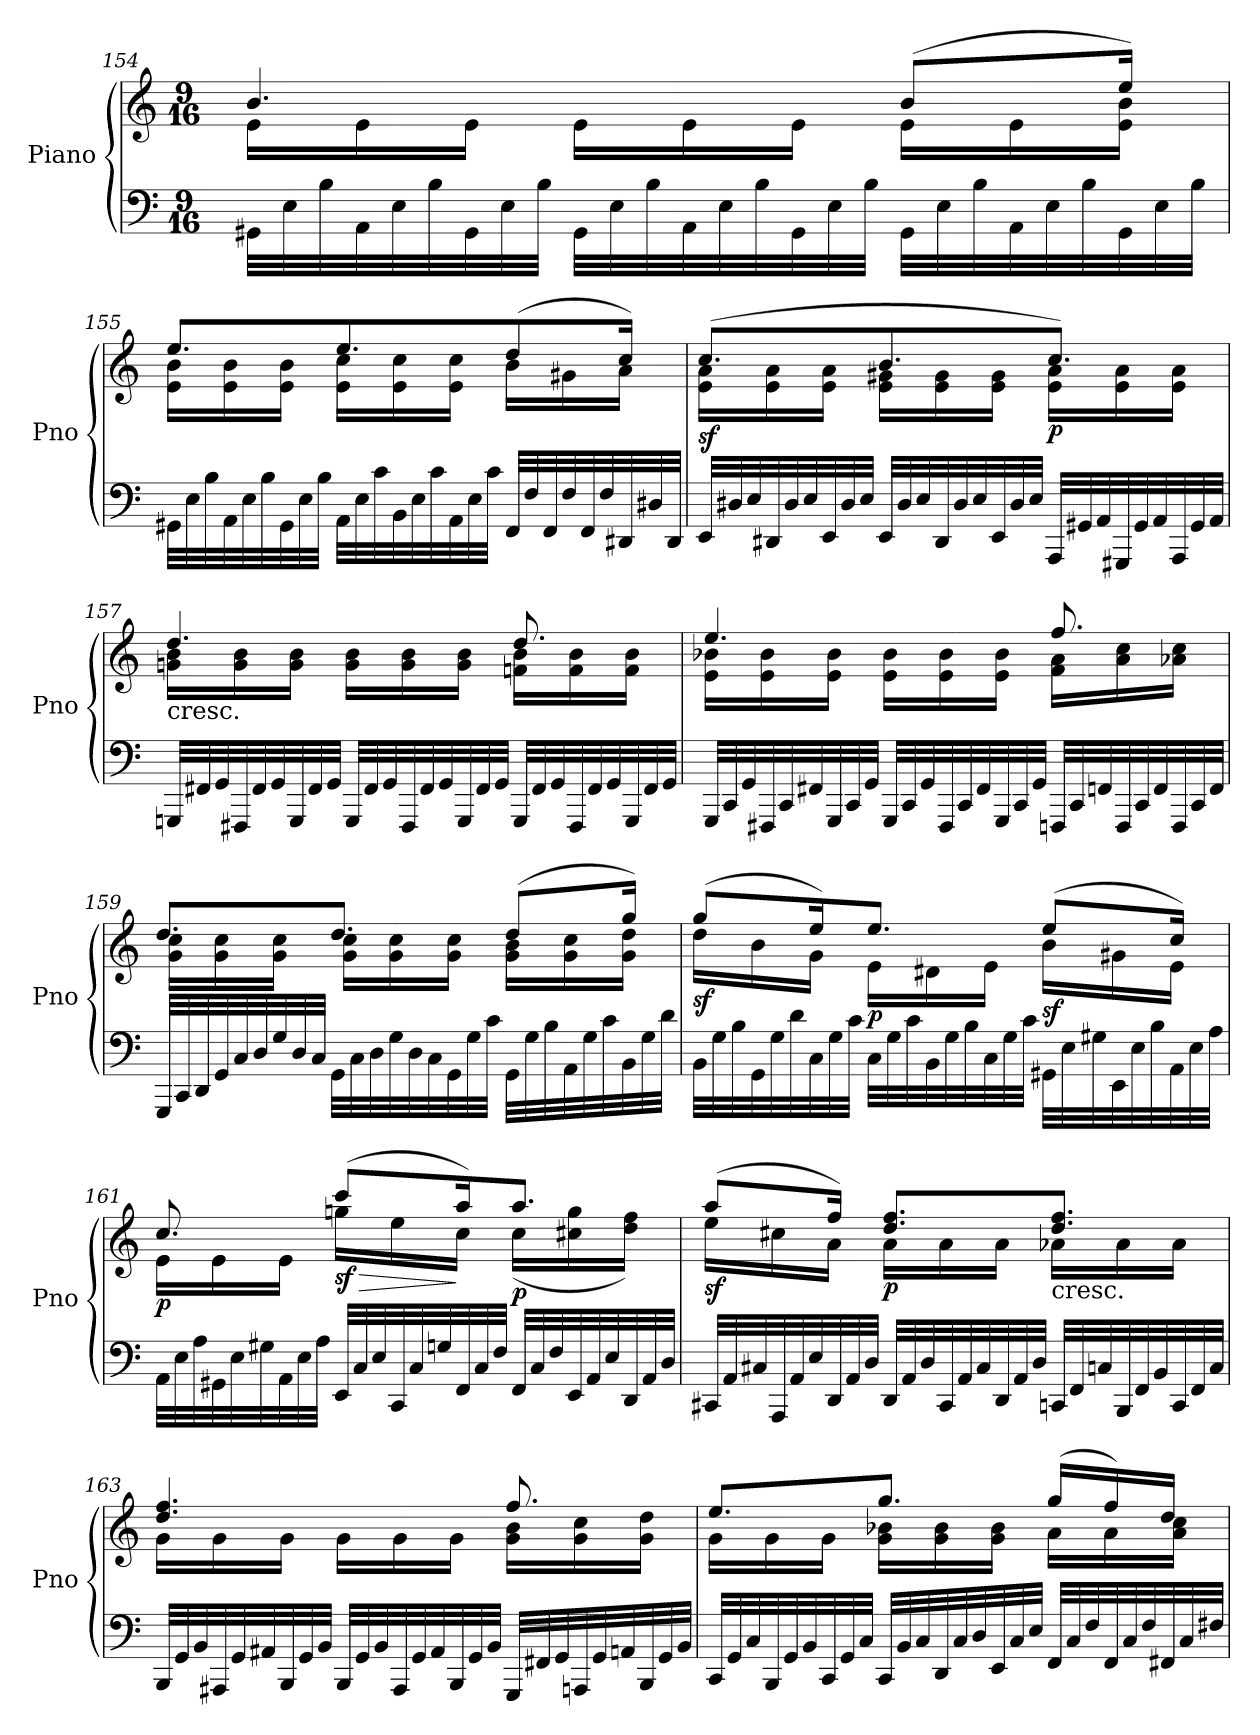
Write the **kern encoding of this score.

**kern	**kern	**dynam
*part1	*part1	*part1
*staff2	*staff1	*staff1/2
*I"Piano	*	*
*I'Pno	*	*
!!LO:PB:g=z
*clefF4	*clefG2	*
*k[]	*k[]	*
*C:	*C:	*
*M9/16	*M9/16	*
*Xtuplet	*	*
=154	=154	=154
*	*^	*
48GG#X\LLL	4.b/	16e\LL	.
48E\	.	.	.
48B\	.	.	.
48AA\	.	16e\	.
48E\	.	.	.
48B\	.	.	.
48GG#\	.	16e\JJ	.
48E\	.	.	.
48B\JJJ	.	.	.
48GG#\LLL	.	16e\LL	.
48E\	.	.	.
48B\	.	.	.
48AA\	.	16e\	.
48E\	.	.	.
48B\	.	.	.
48GG#\	.	16e\JJ	.
48E\	.	.	.
48B\JJJ	.	.	.
48GG#\LLL	(>8b/L	16e\LL	.
48E\	.	.	.
48B\	.	.	.
48AA\	.	16e\	.
48E\	.	.	.
48B\	.	.	.
48GG#\	16ee/Jk)	16e\ 16b\JJ	.
48E\	.	.	.
48B\JJJ	.	.	.
!!LO:LB:g=z	!!
=155	=155	=155	=155
48GG#X\LLL	8.ee/L	16e\ 16b\LL	.
48E\	.	.	.
48B\	.	.	.
48AA\	.	16e\ 16b\	.
48E\	.	.	.
48B\	.	.	.
48GG#\	.	16e\ 16b\JJ	.
48E\	.	.	.
48B\JJJ	.	.	.
48AA\LLL	8.ee/	16e\ 16cc\LL	.
48E\	.	.	.
48c\	.	.	.
48BB\	.	16e\ 16cc\	.
48E\	.	.	.
48c\	.	.	.
48AA\	.	16e\ 16cc\JJ	.
48E\	.	.	.
48c\JJJ	.	.	.
48FF/LLL	(>8dd/	16b\LL	.
48F/	.	.	.
48FF/	.	.	.
48F/	.	16g#X\	.
48FF/	.	.	.
48F/	.	.	.
48DD#X/	16cc/Jk)	16a\JJ	.
48D#X/	.	.	.
48DD#/JJJ	.	.	.
!!LO:LB:g=z	!!
=156	=156	=156	=156
!	!	!	!LO:DY:b
48EE/LLL	(>8.cc/L	16e\ 16a\LL	sf
48D#X/	.	.	.
48E/	.	.	.
48DD#X/	.	16e\ 16a\	.
48D#/	.	.	.
48E/	.	.	.
48EE/	.	16e\ 16a\JJ	.
48D#/	.	.	.
48E/JJJ	.	.	.
48EE/LLL	8.b/	16e\ 16g#X\LL	.
48D#/	.	.	.
48E/	.	.	.
48DD#/	.	16e\ 16g#\	.
48D#/	.	.	.
48E/	.	.	.
48EE/	.	16e\ 16g#\JJ	.
48D#/	.	.	.
48E/JJJ	.	.	.
!	!	!	!LO:DY:b
48AAA/LLL	8.cc/J)	16e\ 16a\LL	p
48GG#X/	.	.	.
48AA/	.	.	.
48GGG#X/	.	16e\ 16a\	.
48GG#/	.	.	.
48AA/	.	.	.
48AAA/	.	16e\ 16a\JJ	.
48GG#/	.	.	.
48AA/JJJ	.	.	.
!!LO:LB:g=z	!!
=157	=157	=157	=157
!	!LO:TX:b:t=cresc.	!	!
48GGGn/LLL	4.dd/	16gn\ 16b\LL	.
48FF#X/	.	.	.
48GG/	.	.	.
48FFF#X/	.	16g\ 16b\	.
48FF#/	.	.	.
48GG/	.	.	.
48GGG/	.	16g\ 16b\JJ	.
48FF#/	.	.	.
48GG/JJJ	.	.	.
48GGG/LLL	.	16g\ 16b\LL	.
48FF#/	.	.	.
48GG/	.	.	.
48FFF#/	.	16g\ 16b\	.
48FF#/	.	.	.
48GG/	.	.	.
48GGG/	.	16g\ 16b\JJ	.
48FF#/	.	.	.
48GG/JJJ	.	.	.
48GGG/LLL	8.dd/	16fn\ 16b\LL	.
48FF#/	.	.	.
48GG/	.	.	.
48FFF#/	.	16f\ 16b\	.
48FF#/	.	.	.
48GG/	.	.	.
48GGG/	.	16f\ 16b\JJ	.
48FF#/	.	.	.
48GG/JJJ	.	.	.
!!LO:LB:g=z	!!
=158	=158	=158	=158
48GGG/LLL	4.ee/	16e\ 16b-X\LL	.
48CC/	.	.	.
48GG/	.	.	.
48FFF#X/	.	16e\ 16b-\	.
48CC/	.	.	.
48FF#X/	.	.	.
48GGG/	.	16e\ 16b-\JJ	.
48CC/	.	.	.
48GG/JJJ	.	.	.
48GGG/LLL	.	16e\ 16b-\LL	.
48CC/	.	.	.
48GG/	.	.	.
48FFF#/	.	16e\ 16b-\	.
48CC/	.	.	.
48FF#/	.	.	.
48GGG/	.	16e\ 16b-\JJ	.
48CC/	.	.	.
48GG/JJJ	.	.	.
48FFFn/LLL	8.ff/	16f\ 16a\LL	.
48CC/	.	.	.
48FFn/	.	.	.
48FFF/	.	16a\ 16cc\	.
48CC/	.	.	.
48FF/	.	.	.
48FFF/	.	16a-X\ 16cc\JJ	.
48CC/	.	.	.
48FF/JJJ	.	.	.
!!LO:PB:g=z	!!
=159	=159	=159	=159
48GGG/LLL	8.dd/L	16g\ 16cc\LL	.
48CC/	.	.	.
48DD/	.	.	.
48GG/	.	16g\ 16cc\	.
48C/	.	.	.
48D/	.	.	.
48G/	.	16g\ 16cc\JJ	.
48D/	.	.	.
48C/JJJ	.	.	.
48GG\LLL	8.dd/J	16g\ 16cc\LL	.
48C\	.	.	.
48D\	.	.	.
48G\	.	16g\ 16cc\	.
48D\	.	.	.
48C\	.	.	.
48GG\	.	16g\ 16cc\JJ	.
48G\	.	.	.
48c\JJJ	.	.	.
48GG\LLL	(>8dd/L	16g\ 16b\LL	.
48G\	.	.	.
48B\	.	.	.
48AA\	.	16g\ 16cc\	.
48G\	.	.	.
48c\	.	.	.
48BB\	16gg/Jk)	16g\ 16dd\JJ	.
48G\	.	.	.
48d\JJJ	.	.	.
!!LO:LB:g=z	!!
=160	=160	=160	=160
!	!	!	!LO:DY:b
48BB\LLL	(>8gg/L	16dd\LL	sf
48G\	.	.	.
48B\	.	.	.
48GG\	.	16b\	.
48G\	.	.	.
48d\	.	.	.
48C\	16ee/K)	16g\JJ	.
48G\	.	.	.
48c\JJJ	.	.	.
!	!	!	!LO:DY:b
48C\LLL	8.ee/J	16e\LL	p
48G\	.	.	.
48c\	.	.	.
48BB\	.	16d#X\	.
48G\	.	.	.
48B\	.	.	.
48C\	.	16e\JJ	.
48G\	.	.	.
48c\JJJ	.	.	.
!	!	!	!LO:DY:b
48GG#X\LLL	(>8ee/L	16b\LL	sf
48E\	.	.	.
48G#X\	.	.	.
48EE\	.	16g#X\	.
48E\	.	.	.
48B\	.	.	.
48AA\	16cc/Jk)	16e\JJ	.
48E\	.	.	.
48A\JJJ	.	.	.
!!LO:LB:g=z	!!
=161	=161	=161	=161
!	!	!	!LO:DY:b
48AA\LLL	8.cc/	16e\LL	p
48E\	.	.	.
48A\	.	.	.
48GG#X\	.	16e\	.
48E\	.	.	.
48G#X\	.	.	.
48AA\	.	16e\JJ	.
48E\	.	.	.
48A\JJJ	.	.	.
!	!	!	!LO:HP:b
!	!	!	!LO:DY:n=1:b
48EE/LLL	(>8ccc/L	16ggn\LL	> sf
48C/	.	.	.
48E/	.	.	.
48CC/	.	16ee\	.
48C/	.	.	.
48Gn/	.	.	.
48FF/	16aa/K)	16cc\JJ	]
48C/	.	.	.
48F/JJJ	.	.	.
!	!	!	!LO:DY:n=2:b
48FF/LLL	8.aa/J	(<16cc\LL	p
48C/	.	.	.
48F/	.	.	.
48EE/	.	16cc#X\ 16gg\	.
48AA/	.	.	.
48E/	.	.	.
48DD/	.	16dd\ 16ff\JJ)	.
48AA/	.	.	.
48D/JJJ	.	.	.
!!LO:LB:g=z	!!
=162	=162	=162	=162
!	!	!	!LO:DY:b
48CC#X/LLL	(>8aa/L	16ee\LL	sf
48AA/	.	.	.
48C#X/	.	.	.
48AAA/	.	16cc#X\	.
48AA/	.	.	.
48E/	.	.	.
48DD/	16ff/Jk)	16a\JJ	.
48AA/	.	.	.
48D/JJJ	.	.	.
!	!	!	!LO:DY:b
48DD/LLL	8.dd/ 8.ff/L	16a\LL	p
48AA/	.	.	.
48D/	.	.	.
48CC#/	.	16a\	.
48AA/	.	.	.
48C#/	.	.	.
48DD/	.	16a\JJ	.
48AA/	.	.	.
48D/JJJ	.	.	.
!	!LO:TX:b:t=cresc.	!	!
48CCn/LLL	8.dd/ 8.ff/J	16a-X\LL	.
48FF/	.	.	.
48Cn/	.	.	.
48BBB/	.	16a-\	.
48FF/	.	.	.
48BB/	.	.	.
48CC/	.	16a-\JJ	.
48FF/	.	.	.
48C/JJJ	.	.	.
!!LO:LB:g=z	!!
=163	=163	=163	=163
48BBB/LLL	4.dd/ 4.ff/	16g\LL	.
48GG/	.	.	.
48BB/	.	.	.
48AAA#X/	.	16g\	.
48GG/	.	.	.
48AA#X/	.	.	.
48BBB/	.	16g\JJ	.
48GG/	.	.	.
48BB/JJJ	.	.	.
48BBB/LLL	.	16g\LL	.
48GG/	.	.	.
48BB/	.	.	.
48AAA#/	.	16g\	.
48GG/	.	.	.
48AA#/	.	.	.
48BBB/	.	16g\JJ	.
48GG/	.	.	.
48BB/JJJ	.	.	.
48GGG/LLL	8.ff/	16g\ 16b\LL	.
48FF#X/	.	.	.
48GG/	.	.	.
48AAAn/	.	16g\ 16cc\	.
48GG/	.	.	.
48AAn/	.	.	.
48BBB/	.	16g\ 16dd\JJ	.
48GG/	.	.	.
48BB/JJJ	.	.	.
!!LO:PB:g=z	!!
=164	=164	=164	=164
48CC/LLL	8.ee/L	16g\LL	.
48GG/	.	.	.
48C/	.	.	.
48BBB/	.	16g\	.
48GG/	.	.	.
48BB/	.	.	.
48CC/	.	16g\JJ	.
48GG/	.	.	.
48C/JJJ	.	.	.
48CC/LLL	8.gg/J	16g\ 16b-X\LL	.
48BB/	.	.	.
48C/	.	.	.
48DD/	.	16g\ 16b-\	.
48C/	.	.	.
48D/	.	.	.
48EE/	.	16g\ 16b-\JJ	.
48C/	.	.	.
48E/JJJ	.	.	.
48FF/LLL	(>16gg/LL	16a\LL	.
48C/	.	.	.
48F/	.	.	.
48FF/	16ff/)	16a\	.
48C/	.	.	.
48F/	.	.	.
48FF#X/	16dd/JJ	16a\ 16cc\JJ	.
48C/	.	.	.
48F#X/JJJ	.	.	.
*	*v	*v	*
=	=	=
*-	*-	*-
